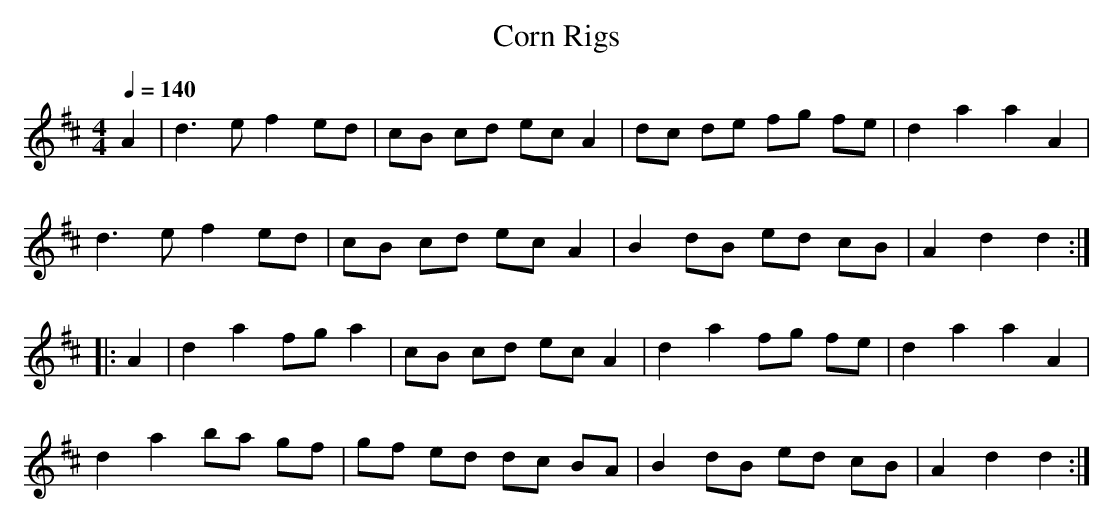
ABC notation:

X:1
T:Corn Rigs
Q:1/4=140
M:4/4
L:1/8
K:D
A2|d3e f2ed|cB cd ec A2|dc de fg fe|d2a2a2A2|
d3e f2ed|cB cd ec A2|B2dB ed cB|A2d2d2:|
|:A2|d2a2fg a2|cB cd ec A2|d2a2fg fe|d2a2a2A2|
d2a2ba gf|gf ed dc BA|B2dB ed cB|A2d2d2:|
